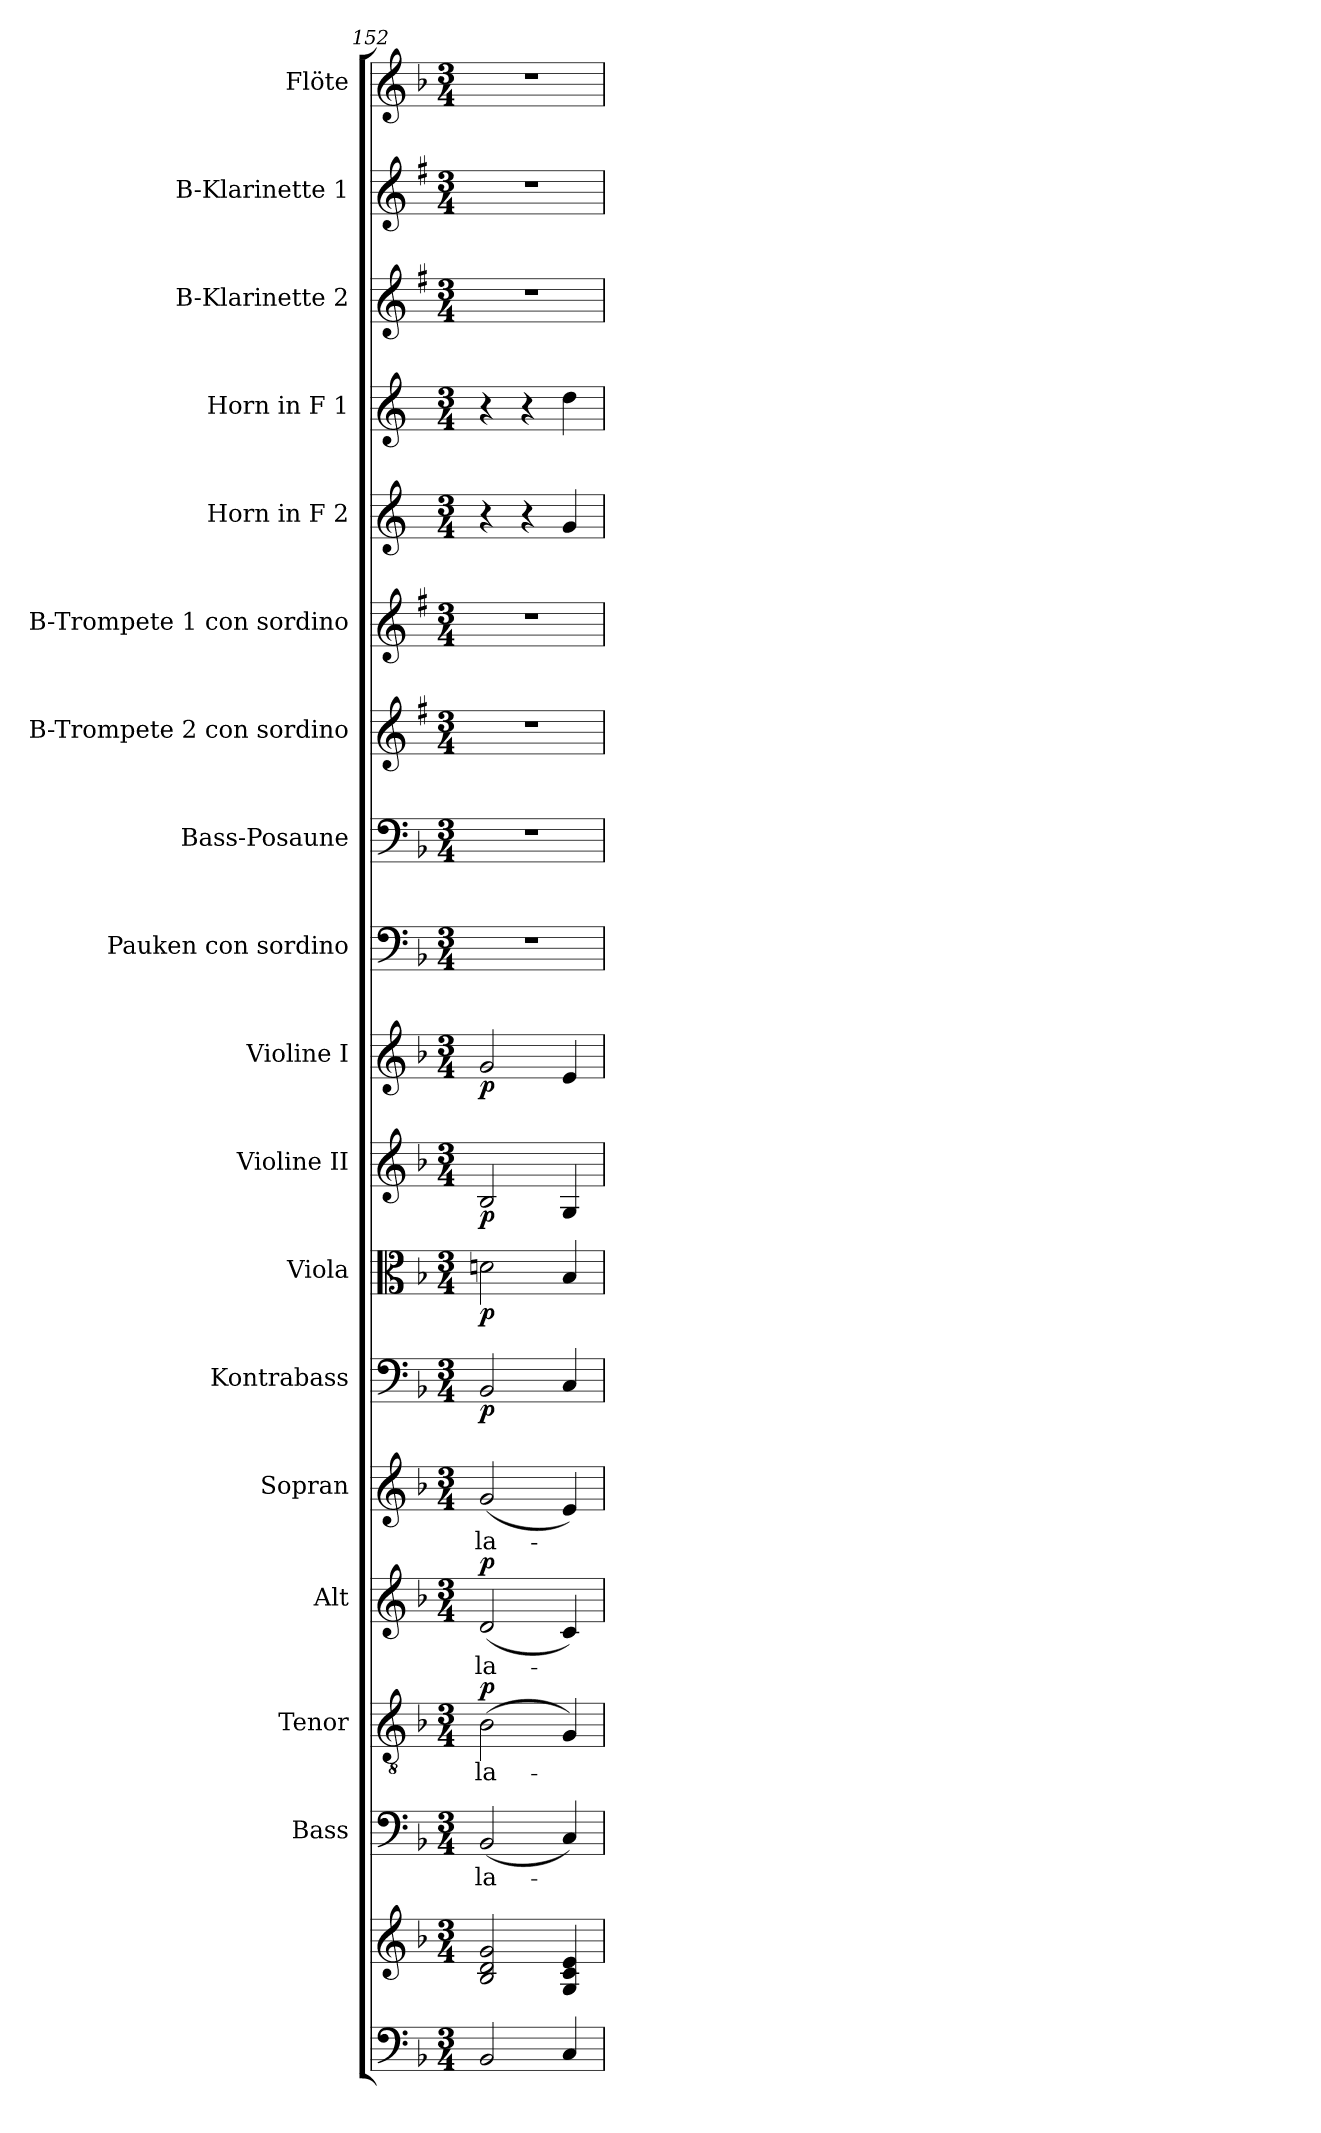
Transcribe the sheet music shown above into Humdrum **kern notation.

**kern	**kern	**kern	**text	**kern	**text	**dynam	**kern	**text	**dynam	**kern	**text	**kern	**dynam	**kern	**dynam	**kern	**dynam	**kern	**dynam	**kern	**kern	**kern	**kern	**kern	**kern	**kern	**kern	**kern
*part18	*part18	*part17	*part17	*part16	*part16	*part16	*part15	*part15	*part15	*part14	*part14	*part13	*part13	*part12	*part12	*part11	*part11	*part10	*part10	*part9	*part8	*part7	*part6	*part5	*part4	*part3	*part2	*part1
*staff19	*staff18	*staff17	*staff17	*staff16	*staff16	*staff16	*staff15	*staff15	*staff15	*staff14	*staff14	*staff13	*staff13	*staff12	*staff12	*staff11	*staff11	*staff10	*staff10	*staff9	*staff8	*staff7	*staff6	*staff5	*staff4	*staff3	*staff2	*staff1
*	*	*I"Bass	*	*I"Tenor	*	*	*I"Alt	*	*	*I"Sopran	*	*I"Kontrabass	*	*I"Viola	*	*I"Violine II	*	*I"Violine I	*	*I"Pauken con sordino	*I"Bass-Posaune	*I"B-Trompete 2 con sordino	*I"B-Trompete 1 con sordino	*I"Horn in F 2	*I"Horn in F 1	*I"B-Klarinette 2	*I"B-Klarinette 1	*I"Flöte
*	*	*I'B.	*	*I'T.	*	*	*I'A.	*	*	*I'S.	*	*I'Kb.	*	*I'Vla.	*	*I'Vl. II	*	*I'Vl. I	*	*I'Pk.	*I'B. Pos.	*I'B Trp. 2	*I'B Trp. 1	*	*	*I'B Kl. 2	*I'B Kl. 1	*I'Fl.
*clefF4	*clefG2	*clefF4	*	*clefGv2	*	*	*clefG2	*	*	*clefG2	*	*clefF4	*	*clefC3	*	*clefG2	*	*clefG2	*	*clefF4	*clefF4	*clefG2	*clefG2	*clefG2	*clefG2	*clefG2	*clefG2	*clefG2
*	*	*	*	*	*	*	*	*	*	*	*	*ITrd7c12	*	*	*	*	*	*	*	*	*	*ITrd1c2	*ITrd1c2	*ITrd4c7	*ITrd4c7	*ITrd1c2	*ITrd1c2	*
*k[b-]	*k[b-]	*k[b-]	*	*k[b-]	*	*	*k[b-]	*	*	*k[b-]	*	*k[b-]	*	*k[b-]	*	*k[b-]	*	*k[b-]	*	*k[b-]	*k[b-]	*k[b-]	*k[b-]	*k[b-]	*k[b-]	*k[b-]	*k[b-]	*k[b-]
*F:	*F:	*F:	*	*F:	*	*	*F:	*	*	*F:	*	*F:	*	*F:	*	*F:	*	*F:	*	*F:	*F:	*F:	*F:	*F:	*F:	*F:	*F:	*F:
*M3/4	*M3/4	*M3/4	*	*M3/4	*	*	*M3/4	*	*	*M3/4	*	*M3/4	*	*M3/4	*	*M3/4	*	*M3/4	*	*M3/4	*M3/4	*M3/4	*M3/4	*M3/4	*M3/4	*M3/4	*M3/4	*M3/4
=152	=152	=152	=152	=152	=152	=152	=152	=152	=152	=152	=152	=152	=152	=152	=152	=152	=152	=152	=152	=152	=152	=152	=152	=152	=152	=152	=152	=152
!	!	!	!LO:LY:b	!	!LO:LY:b	!LO:DY:a	!	!LO:LY:b	!LO:DY:a	!	!LO:LY:b	!	!LO:DY:b	!	!LO:DY:b	!	!LO:DY:b	!	!LO:DY:b	!	!	!	!	!	!	!	!	!
2BB-/	2B-/ 2d/ 2g/	(<2BB-/	la-	(>2B-\	la-	p	(<2d/	la-	p	(<2g/	la-	2BBB-/	p	2dn\	p	2B-/	p	2g/	p	2.r	2.r	2.r	2.r	4r	4r	2.r	2.r	2.r
.	.	.	.	.	.	.	.	.	.	.	.	.	.	.	.	.	.	.	.	.	.	.	.	4r	4r	.	.	.
4C/	4G/ 4c/ 4e/	4C/)	.	4G/)	.	.	4c/)	.	.	4e/)	.	4CC/	.	4B-/	.	4G/	.	4e/	.	.	.	.	.	4c/	4g\	.	.	.
=	=	=	=	=	=	=	=	=	=	=	=	=	=	=	=	=	=	=	=	=	=	=	=	=	=	=	=	=
*-	*-	*-	*-	*-	*-	*-	*-	*-	*-	*-	*-	*-	*-	*-	*-	*-	*-	*-	*-	*-	*-	*-	*-	*-	*-	*-	*-	*-
